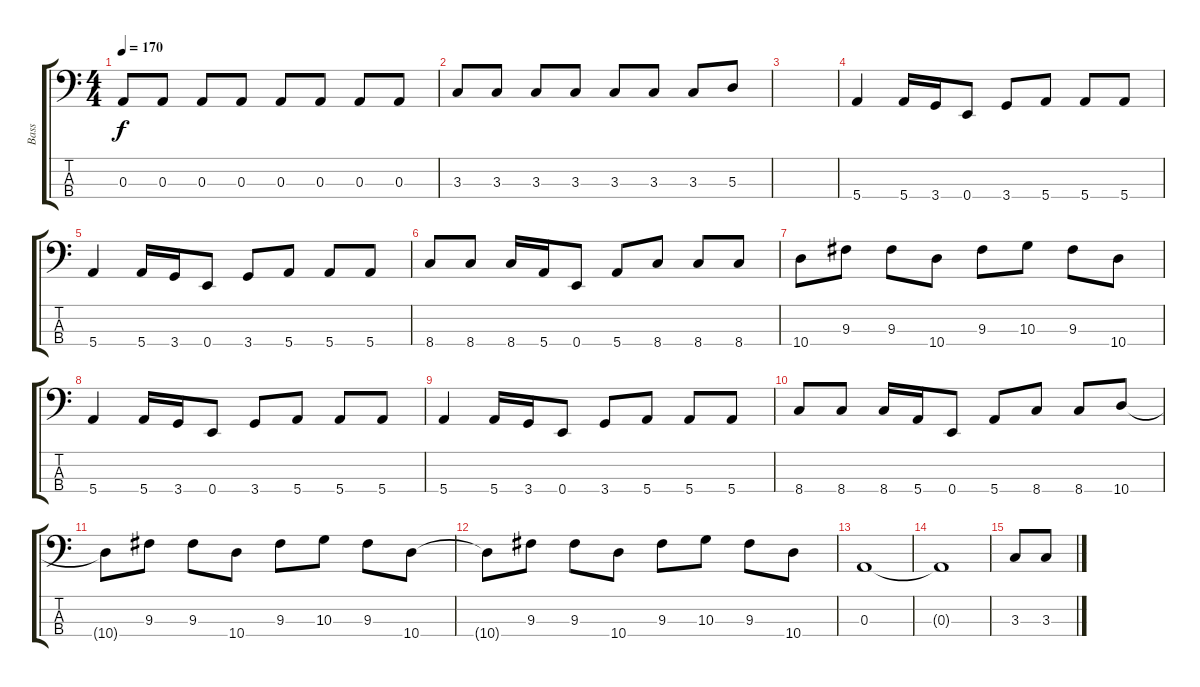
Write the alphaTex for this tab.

\track ("Bass" "Bass") {instrument electricbassfinger}
\staff {score tabs}
\tuning (G2 D2 A1 E1) {hide}
\ts (4 4)
\tempo 170
\clef f4
\ks c
0.3.8{dy f} 0.3.8 0.3.8 0.3.8 0.3.8 0.3.8 0.3.8 0.3.8 |
3.3.8 3.3.8 3.3.8 3.3.8 3.3.8 3.3.8 3.3.8 5.3.8 |
|
5.4.4 5.4.16 3.4.16 0.4.8 3.4.8 5.4.8 5.4.8 5.4.8 |
5.4.4 5.4.16 3.4.16 0.4.8 3.4.8 5.4.8 5.4.8 5.4.8 |
8.4.8 8.4.8 8.4.16 5.4.16 0.4.8 5.4.8 8.4.8 8.4.8 8.4.8 |
10.4.8 9.3.8 9.3.8 10.4.8 9.3.8 10.3.8 9.3.8 10.4.8 |
5.4.4 5.4.16 3.4.16 0.4.8 3.4.8 5.4.8 5.4.8 5.4.8 |
5.4.4 5.4.16 3.4.16 0.4.8 3.4.8 5.4.8 5.4.8 5.4.8 |
8.4.8 8.4.8 8.4.16 5.4.16 0.4.8 5.4.8 8.4.8 8.4.8 10.4.8 |
10.4{t}.8 9.3.8 9.3.8 10.4.8 9.3.8 10.3.8 9.3.8 10.4.8 |
10.4{t}.8 9.3.8 9.3.8 10.4.8 9.3.8 10.3.8 9.3.8 10.4.8 |
0.3.1 |
0.3{t}.1 |
3.3.8 3.3.8
